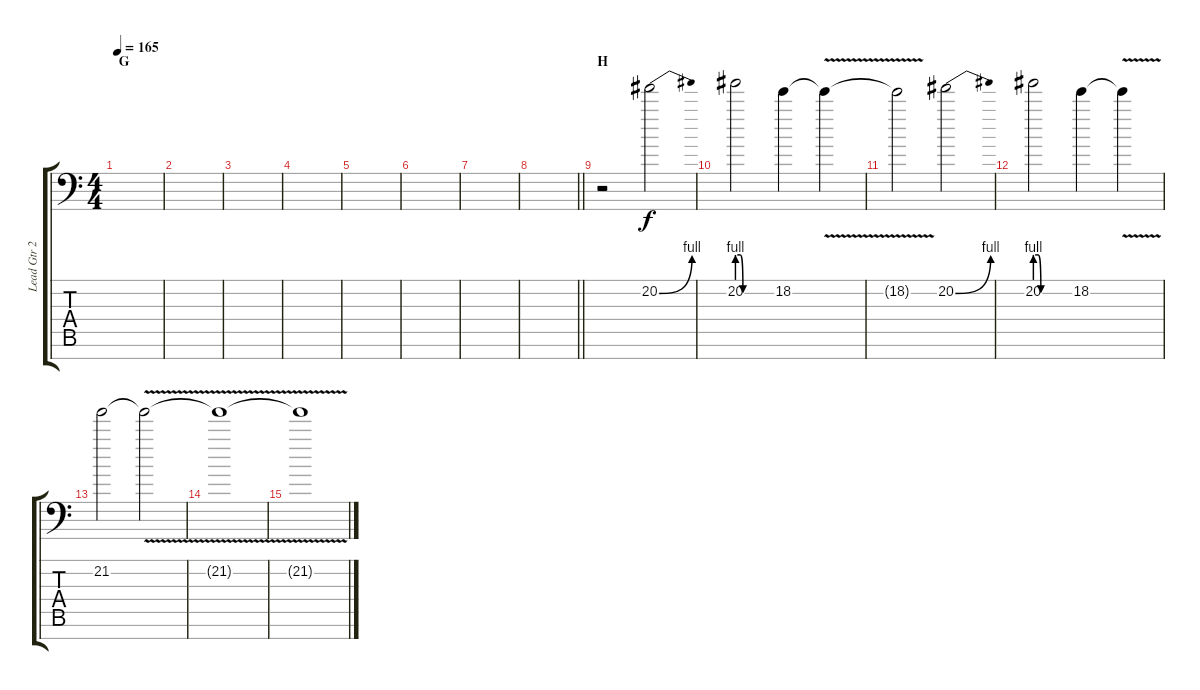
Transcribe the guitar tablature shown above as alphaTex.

\track ("Lead Gtr 2" "Lead Gtr 2") {instrument distortionguitar}
\staff {score tabs}
\tuning (Eb4 Bb3 Gb3 Db3 Ab2 Eb2 Bb1) {hide}
\ts (4 4)
\section ("" "G")
\tempo 165
\clef f4
\ks c
|
|
|
|
|
|
|
\barLineRight lightlight
|
\section ("" "H")
r.2{volume 16} 20.2{be (bend 0 0 60 4)}.2 |
20.2{be (custom 0 4 5 4 10 0 60 0)}.2 18.2.4 18.2{v t}.4 |
18.2{t}.2 20.2{be (bend 0 0 60 4)}.2 |
20.2{be (custom 0 4 5 4 10 0 60 0)}.2 18.2.4 18.2{v t}.4 |
21.2.2 21.2{v t}.2 |
21.2{v t}.1{volume 0} |
21.2{t}.1
